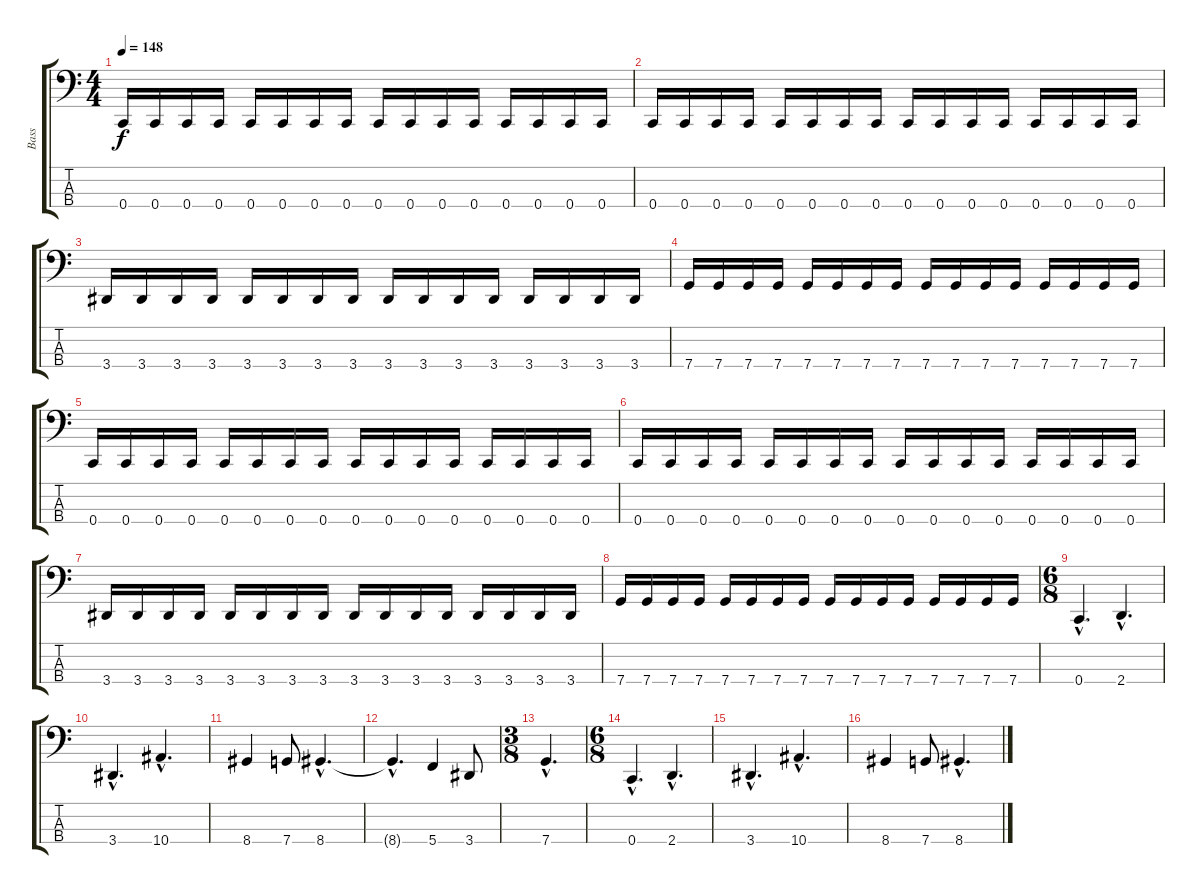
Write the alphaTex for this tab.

\track ("Bass" "Bass") {instrument electricbasspick}
\staff {score tabs}
\tuning (F2 C2 G1 C1) {hide}
\ts (4 4)
\tempo 148
\clef f4
\ks c
0.4.16{dy f} 0.4.16 0.4.16 0.4.16 0.4.16 0.4.16 0.4.16 0.4.16 0.4.16 0.4.16 0.4.16 0.4.16 0.4.16 0.4.16 0.4.16 0.4.16 |
0.4.16 0.4.16 0.4.16 0.4.16 0.4.16 0.4.16 0.4.16 0.4.16 0.4.16 0.4.16 0.4.16 0.4.16 0.4.16 0.4.16 0.4.16 0.4.16 |
3.4.16 3.4.16 3.4.16 3.4.16 3.4.16 3.4.16 3.4.16 3.4.16 3.4.16 3.4.16 3.4.16 3.4.16 3.4.16 3.4.16 3.4.16 3.4.16 |
7.4.16 7.4.16 7.4.16 7.4.16 7.4.16 7.4.16 7.4.16 7.4.16 7.4.16 7.4.16 7.4.16 7.4.16 7.4.16 7.4.16 7.4.16 7.4.16 |
0.4.16 0.4.16 0.4.16 0.4.16 0.4.16 0.4.16 0.4.16 0.4.16 0.4.16 0.4.16 0.4.16 0.4.16 0.4.16 0.4.16 0.4.16 0.4.16 |
0.4.16 0.4.16 0.4.16 0.4.16 0.4.16 0.4.16 0.4.16 0.4.16 0.4.16 0.4.16 0.4.16 0.4.16 0.4.16 0.4.16 0.4.16 0.4.16 |
3.4.16 3.4.16 3.4.16 3.4.16 3.4.16 3.4.16 3.4.16 3.4.16 3.4.16 3.4.16 3.4.16 3.4.16 3.4.16 3.4.16 3.4.16 3.4.16 |
7.4.16 7.4.16 7.4.16 7.4.16 7.4.16 7.4.16 7.4.16 7.4.16 7.4.16 7.4.16 7.4.16 7.4.16 7.4.16 7.4.16 7.4.16 7.4.16 |
\ts (6 8)
0.4{hac}.4{d} 2.4{hac}.4{d} |
3.4{hac}.4{d} 10.4{hac}.4{d} |
8.4.4 7.4.8 8.4{hac}.4{d} |
8.4{hac t}.4{d} 5.4.4 3.4.8 |
\ts (3 8)
7.4{hac}.4{d} |
\ts (6 8)
0.4{hac}.4{d} 2.4{hac}.4{d} |
3.4{hac}.4{d} 10.4{hac}.4{d} |
8.4.4 7.4.8 8.4{hac}.4{d}
